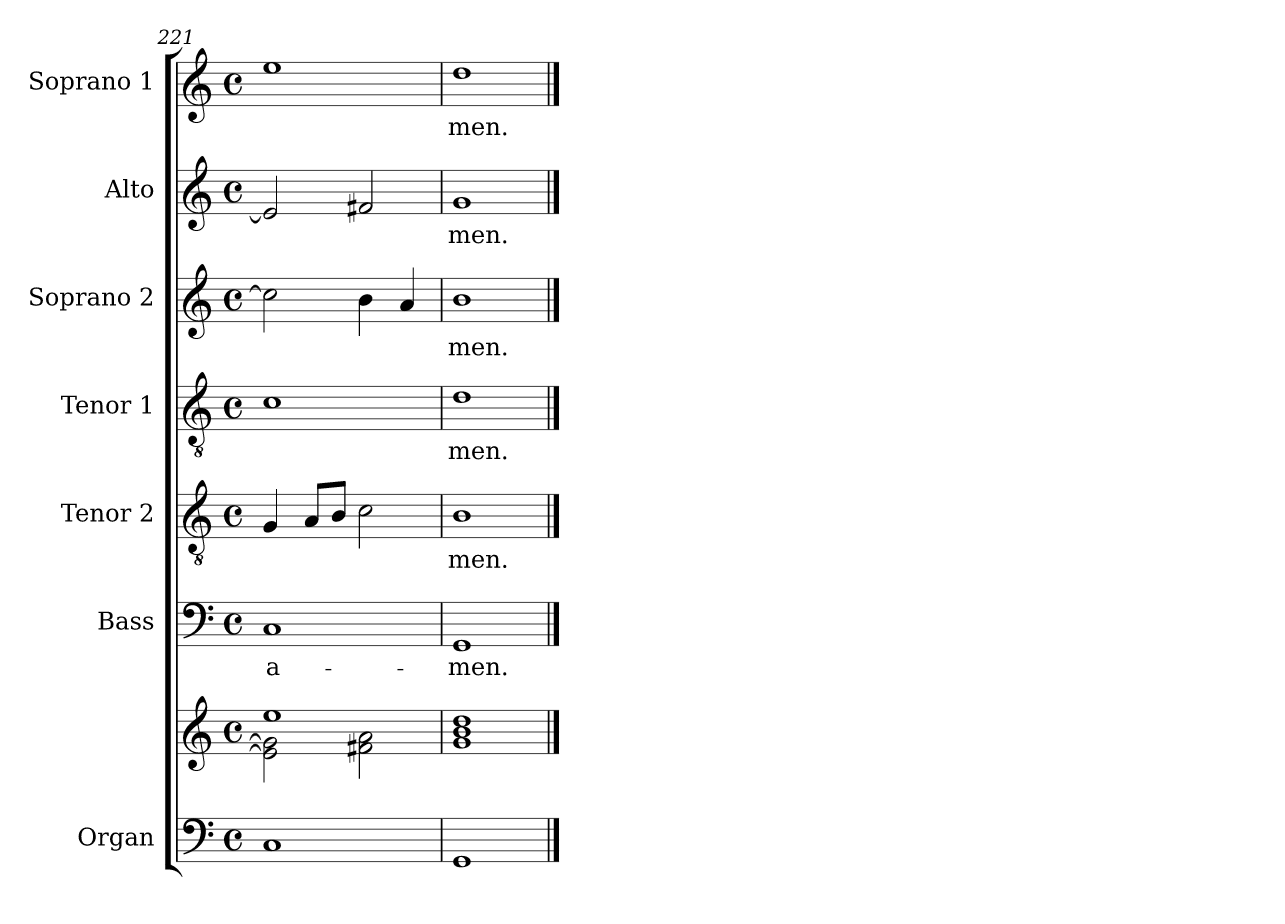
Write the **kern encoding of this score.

**kern	**kern	**kern	**text	**kern	**text	**kern	**text	**kern	**text	**kern	**text	**kern	**text
*part7	*part7	*part6	*part6	*part5	*part5	*part4	*part4	*part3	*part3	*part2	*part2	*part1	*part1
*staff8	*staff7	*staff6	*staff6	*staff5	*staff5	*staff4	*staff4	*staff3	*staff3	*staff2	*staff2	*staff1	*staff1
*I"Organ	*	*I"Bass	*	*I"Tenor 2	*	*I"Tenor 1	*	*I"Soprano 2	*	*I"Alto	*	*I"Soprano 1	*
*I'Org.	*	*I'B	*	*I'T 2	*	*I'T 1	*	*I'S 2	*	*I'A	*	*I'S 1	*
*clefF4	*clefG2	*clefF4	*	*clefGv2	*	*clefGv2	*	*clefG2	*	*clefG2	*	*clefG2	*
*k[]	*k[]	*k[]	*	*k[]	*	*k[]	*	*k[]	*	*k[]	*	*k[]	*
*C:	*C:	*C:	*	*C:	*	*C:	*	*C:	*	*C:	*	*C:	*
*M4/4	*M4/4	*M4/4	*	*M4/4	*	*M4/4	*	*M4/4	*	*M4/4	*	*M4/4	*
*met(c)	*met(c)	*met(c)	*	*met(c)	*	*met(c)	*	*met(c)	*	*met(c)	*	*met(c)	*
=221	=221	=221	=221	=221	=221	=221	=221	=221	=221	=221	=221	=221	=221
*	*^	*	*	*	*	*	*	*	*	*	*	*	*
!	!	!	!	!LO:LY:b	!	!	!	!	!	!	!	!	!	!
1C	1ee!	2e!\] 2g!\]	1C	a-	4G/	.	1c	.	2cc\]	.	2e/]	.	1ee	.
.	.	.	.	.	8A/L	.	.	.	.	.	.	.	.	.
.	.	.	.	.	8B/J	.	.	.	.	.	.	.	.	.
.	.	2f#X!\ 2a!\	.	.	2c\	.	.	.	4b\	.	2f#X/	.	.	.
.	.	.	.	.	.	.	.	.	4a/	.	.	.	.	.
*	*v	*v	*	*	*	*	*	*	*	*	*	*	*	*
=222	=222	=222	=222	=222	=222	=222	=222	=222	=222	=222	=222	=222	=222
!	!	!	!LO:LY:b	!	!LO:LY:b	!	!LO:LY:b	!	!LO:LY:b	!	!LO:LY:b	!	!LO:LY:b
1GG	1g! 1b! 1dd!	1GG	-men.	1B	-men.	1d	-men.	1b	-men.	1g	-men.	1dd	-men.
==	==	==	==	==	==	==	==	==	==	==	==	==	==
*-	*-	*-	*-	*-	*-	*-	*-	*-	*-	*-	*-	*-	*-
